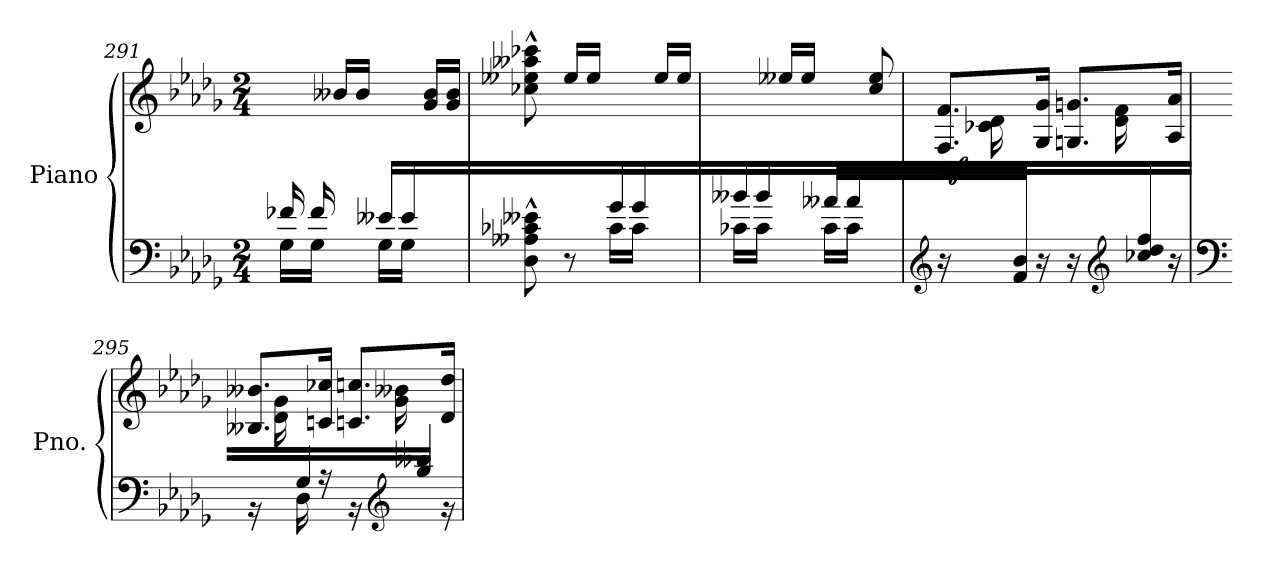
**kern	**kern	**dynam
*part1	*part1	*part1
*staff2	*staff1	*staff1/2
*I"Piano	*	*
*I'Pno.	*	*
*clefF4	*clefG2	*
*k[b-e-a-d-g-]	*k[b-e-a-d-g-]	*
*D-:	*D-:	*
*M2/4	*M2/4	*
=291	=291	=291
*^	*^	*
16f-X/LL	16G-\LL	8ryy	8ryy	.
16f-/	16G-\JJ	.	.	.
8ryy	8ryy	16b--X/LL	16g-\	.
.	.	16b--/JJ	16g-\JJ	.
16e--X/LL	16G-\LL	8ryy	8ryy	.
16e--/	16G-\JJ	.	.	.
8ryy	8ryy	16g-/ 16b--/LL	16d-\	.
.	.	16g-/ 16b--/JJ	16d-\JJ	.
=292	=292	=292	=292	=292
4ryy	8D-\^^ 8A--X\^^ 8c-X\^^ 8e--X\^^	8cc-X\^^ 8ee--X\^^ 8aa--X\^^ 8ccc-X\^^	8ryy	.
.	8r	16ee--/LL	16a--X\LL	.
.	.	16ee--/JJ	16a--\JJ	.
16g-/LL	16c-\LL	8ryy	8ryy	.
16g-/	16c-\JJ	.	.	.
8ryy	8ryy	16ee--/LL	16a--\	.
.	.	16ee--/JJ	16a--\JJ	.
=293	=293	=293	=293	=293
16b--X/LL	16c-X\LL	8ryy	8ryy	.
16b--/	16c-\JJ	.	.	.
8ryy	8ryy	16ee--X/LL	16cc-X\	.
.	.	16ee--/JJ	16cc-\JJ	.
16a--X/LL	16c-\LL	8ryy	8ryy	.
16a--/J	16c-\JJ	.	.	.
8ryy	8ryy	8cc-/ 8ee--/	8g-\J	.
!!LO:LB:g=z	!!
=294	=294	=294	=294	=294
!	!	!	!	!LO:DY:b
*v	*v	*	*	*
16r	8.F/ 8.f/L	16ryy	mf
16ryy	.	16c-X\ 16d-\LL	.
16AA-/ 16D-/JJ	.	8.ryy	.
16r	16G-/ 16g-/Jk	.	.
16r	8.Gn/ 8.gn/L	.	.
*clefG2	*	*	*
16ryy	.	16d-\ 16f\LL	.
16cc-X/ 16dd-/ 16ff/JJ	.	8ryy	.
16r	16A-/ 16a-/Jk	.	.
=295	=295	=295	=295
*clefF4	*	*	*
*^	*	*	*
16rBB	8ryy	8.B--X/ 8.b--X/L	16ryy	.
16ryy	.	.	16d-\ 16g-\LL	.
16G-/JJ	16D-\	.	8.ryy	.
16rA	4ryy	16cn/ 16cc-X/Jk	.	.
16rBB	.	8.cn/ 8.ccn/L	.	.
*clefG2	*	*	*	*
16ryy	.	.	16g-\ 16b--X\LL	.
16gg-/ 16bb--X/JJ	.	.	8ryy	.
16rg	16ryy	16d-/ 16dd-/Jk	.	.
*v	*v	*	*	*
*	*v	*v	*
=	=	=
*-	*-	*-
